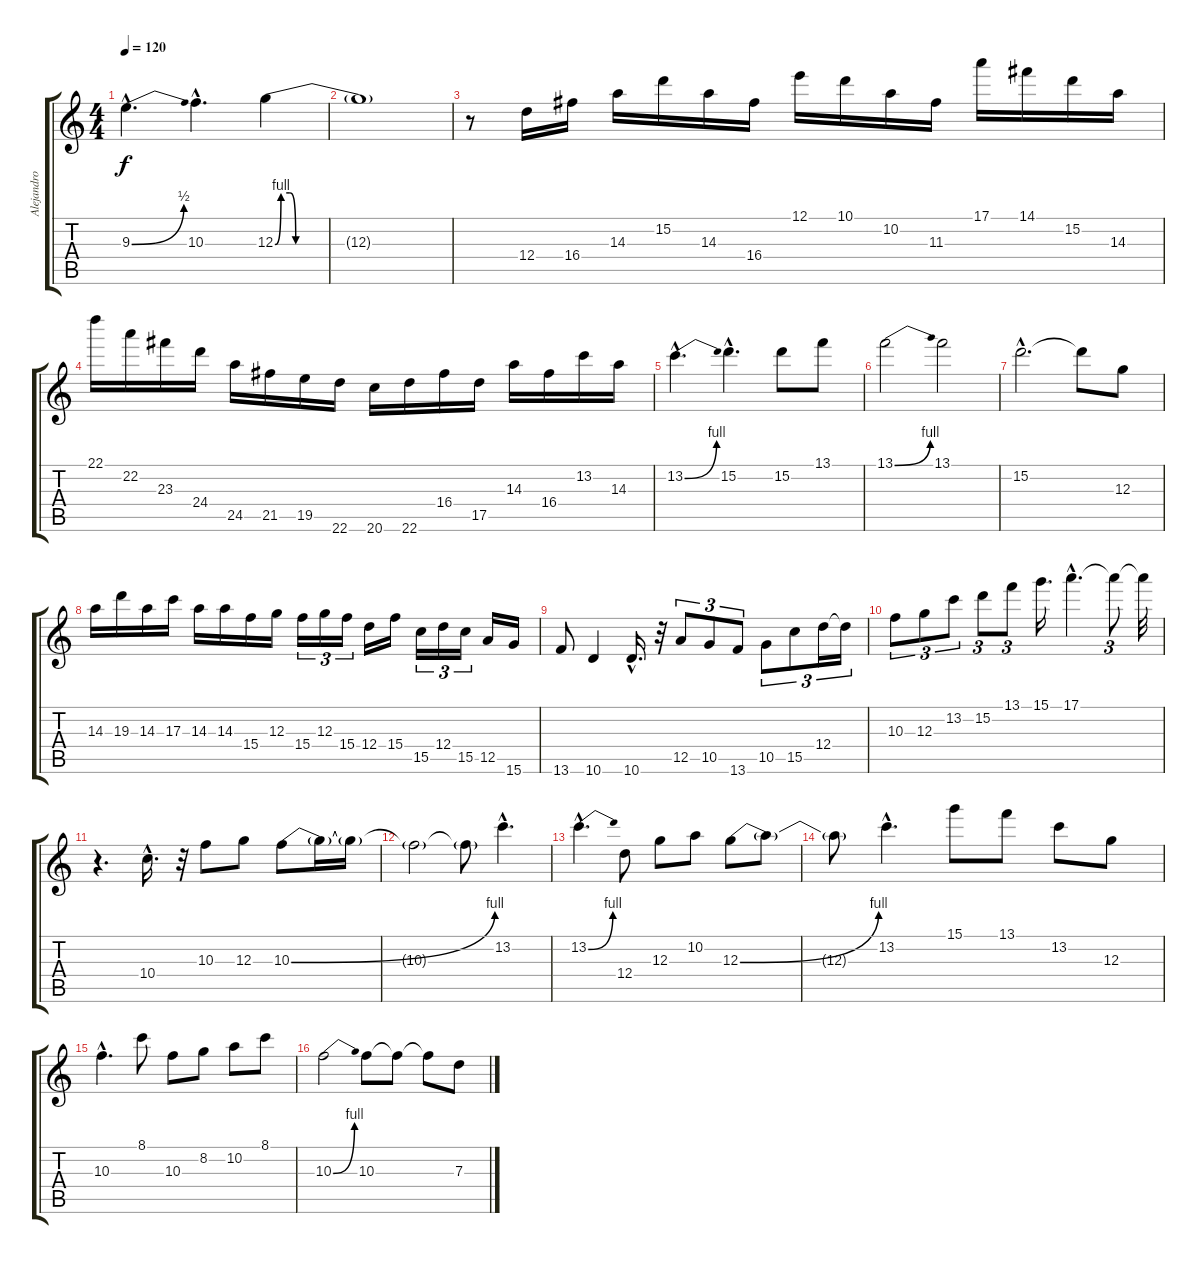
\track ("Alejandro Silva" "Alejandro ") {instrument distortionguitar}
\staff {score tabs}
\tuning (E4 B3 G3 D3 A2 E2) {hide}
\ts (4 4)
\tempo 120
\clef g2
\ks c
9.3{be (bend 0 0 60 2) hac}.4{d dy f} 10.3{hac}.4{d} 12.3{be (custom 0 0 2 4 5 4 7 0 60 0)}.4 |
12.3{t}.1 |
r.8 12.4.16 16.4.16 14.3.16 15.2.16 14.3.16 16.4.16 12.1.16 10.1.16 10.2.16 11.3.16 17.1.16 14.1.16 15.2.16 14.3.16 |
22.1.16 22.2.16 23.3.16 24.4.16 24.5.16 21.5.16 19.5.16 22.6.16 20.6.16 22.6.16 16.4.16 17.5.16 14.3.16 16.4.16 13.2.16 14.3.16 |
13.2{be (bend 0 0 60 4) hac}.4{d} 15.2{hac}.4{d} 15.2.8 13.1.8 |
13.1{be (bend 0 0 60 4)}.2 13.1.2 |
15.2{hac}.2{d} 15.2{t}.8 12.3.8 |
14.3.16 19.3.16 14.3.16 17.3.16 14.3.16 14.3.16 15.4.16 12.3.16 15.4.16{tu (3 2)} 12.3.16{tu (3 2)} 15.4.16{tu (3 2)} 12.4.16 15.4.16 15.5.16{tu (3 2)} 12.4.16{tu (3 2)} 15.5.16{tu (3 2)} 12.5.16 15.6.16 |
13.6.8 10.6.4 10.6{hac}.16{d} r.32 12.5.8{tu (3 2)} 10.5.8{tu (3 2)} 13.6.8{tu (3 2)} 10.5.8{tu (3 2)} 15.5.8{tu (3 2)} 12.4.16{tu (3 2)} 12.4{t}.16{tu (3 2)} |
10.3.8{tu (3 2)} 12.3.8{tu (3 2)} 13.2.8{tu (3 2)} 15.2.8{tu (3 2)} 13.1.8{tu (3 2)} 15.1.16{d} 17.1{hac}.4{d} 17.1{t}.8{tu (3 2)} 17.1{t}.32 |
r.4{d} 10.4{hac}.16{d} r.32 10.3.8 12.3.8 10.3{be (bend 0 0 60 4)}.8 10.3{t}.16 10.3{t}.16 |
10.3{t}.2 10.3{t}.8 13.2{hac}.4{d} |
13.2{be (bend 0 0 60 4) hac}.4{d} 12.4.8 12.3.8 10.2.8 12.3{be (bend 0 0 60 4)}.8 12.3{t}.8 |
12.3{t}.8 13.2{hac}.4{d} 15.1.8 13.1.8 13.2.8 12.3.8 |
10.3{hac}.4{d} 8.1.8 10.3.8 8.2.8 10.2.8 8.1.8 |
10.3{be (bend 0 0 60 4)}.2 10.3.8 10.3{t}.8 10.3{t}.8 7.3.8
